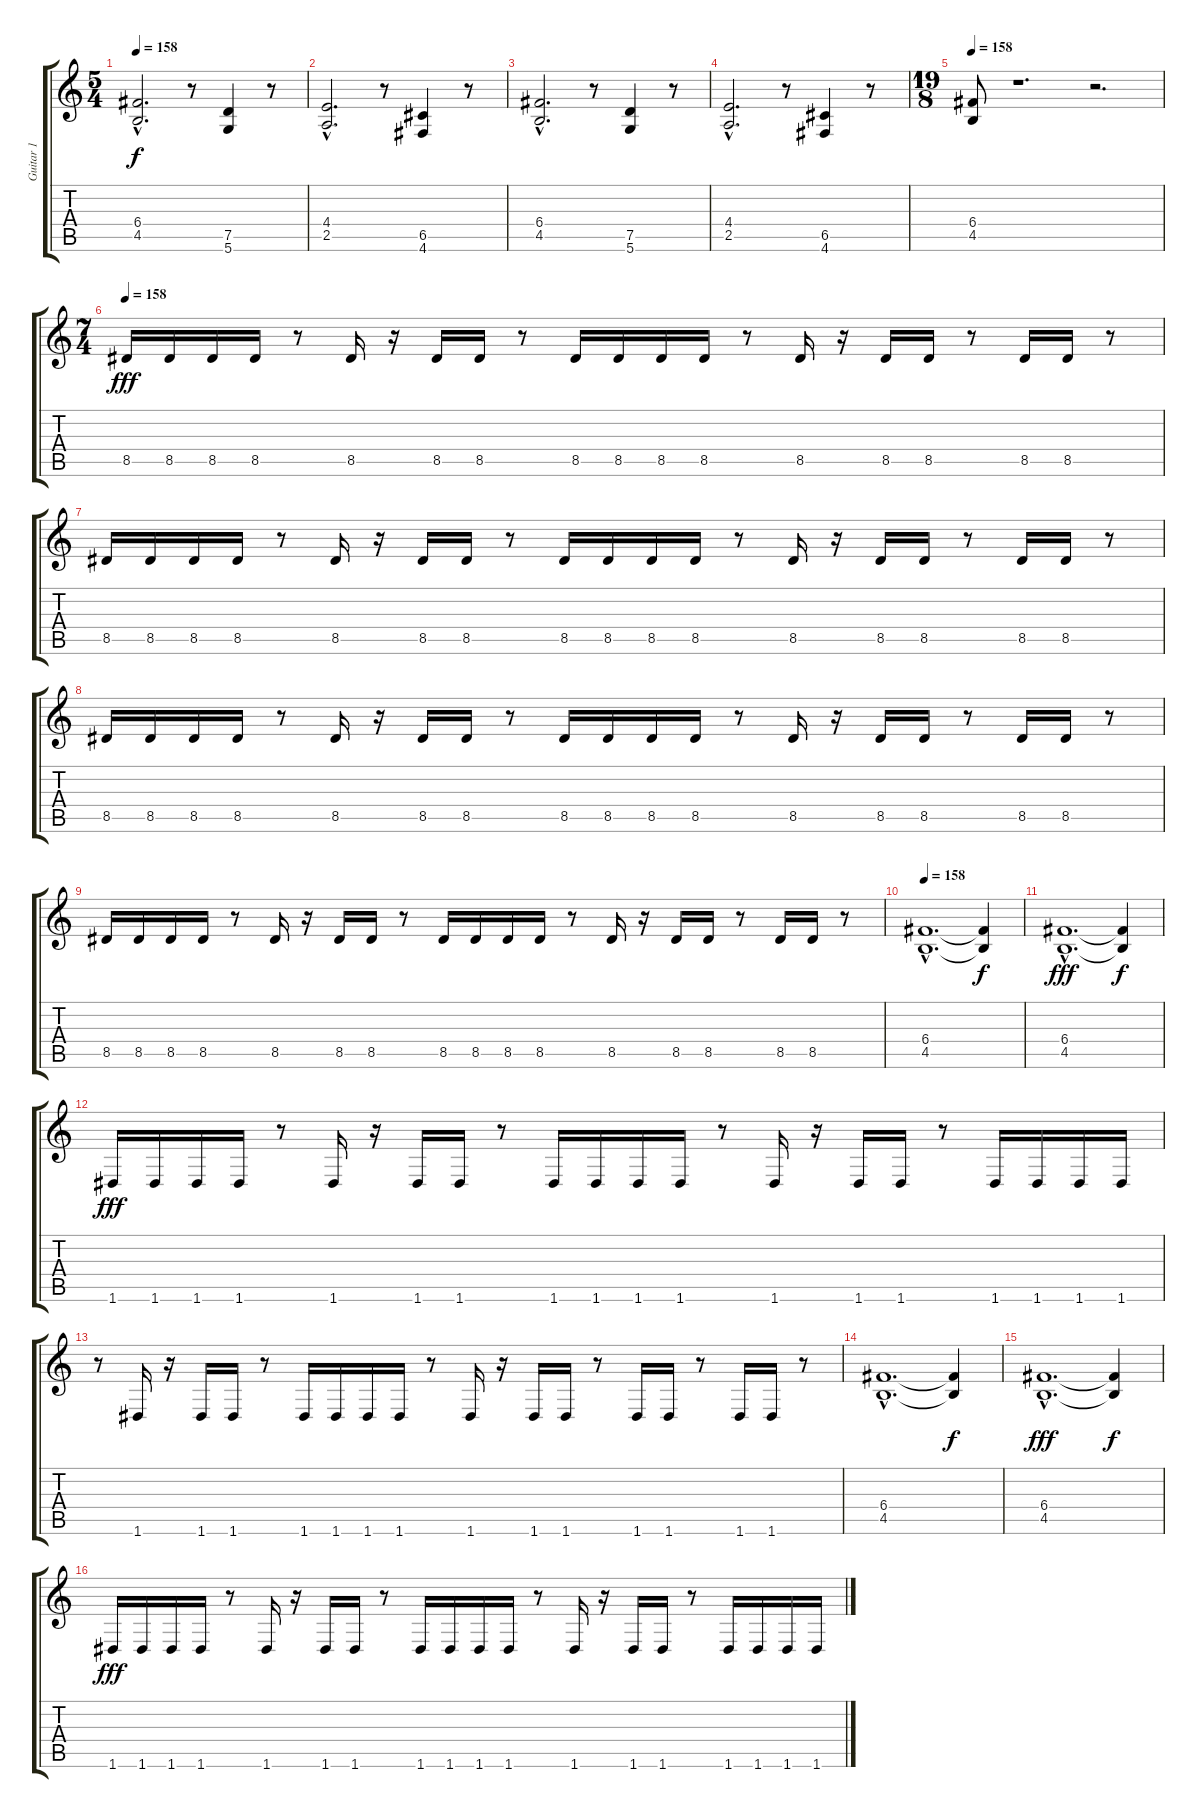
\track ("Guitar 1" "Guitar 1") {instrument acousticguitarsteel}
\staff {score tabs}
\tuning (D4 A3 F3 C3 G2 D2) {hide}
\ts (5 4)
\tempo 158
\clef g2
\ks c
(6.4{hac} 4.5{hac}).2{d dy f} r.8 (7.5 5.6).4 r.8 |
(4.4{hac} 2.5{hac}).2{d} r.8 (6.5 4.6).4 r.8 |
(6.4{hac} 4.5{hac}).2{d} r.8 (7.5 5.6).4 r.8 |
(4.4{hac} 2.5{hac}).2{d} r.8 (6.5 4.6).4 r.8 |
\ts (19 8)
\tempo 158
(6.4 4.5).8 r.1{d} r.2{d} |
\ts (7 4)
\tempo 158
8.5.16{dy fff volume 16 instrument distortionguitar} 8.5.16 8.5.16 8.5.16 r.8 8.5.16 r.16 8.5.16 8.5.16 r.8 8.5.16 8.5.16 8.5.16 8.5.16 r.8 8.5.16 r.16 8.5.16 8.5.16 r.8 8.5.16 8.5.16 r.8 |
8.5.16 8.5.16 8.5.16 8.5.16 r.8 8.5.16 r.16 8.5.16 8.5.16 r.8 8.5.16 8.5.16 8.5.16 8.5.16 r.8 8.5.16 r.16 8.5.16 8.5.16 r.8 8.5.16 8.5.16 r.8 |
8.5.16 8.5.16 8.5.16 8.5.16 r.8 8.5.16 r.16 8.5.16 8.5.16 r.8 8.5.16 8.5.16 8.5.16 8.5.16 r.8 8.5.16 r.16 8.5.16 8.5.16 r.8 8.5.16 8.5.16 r.8 |
8.5.16 8.5.16 8.5.16 8.5.16 r.8 8.5.16 r.16 8.5.16 8.5.16 r.8 8.5.16 8.5.16 8.5.16 8.5.16 r.8 8.5.16 r.16 8.5.16 8.5.16 r.8 8.5.16 8.5.16 r.8 |
\tempo 158
(6.4{hac} 4.5{hac}).1{d} (6.4{t} 4.5{t}).4{dy f} |
(6.4{hac} 4.5{hac}).1{d dy fff} (6.4{t} 4.5{t}).4{dy f} |
1.6.16{dy fff} 1.6.16 1.6.16 1.6.16 r.8 1.6.16 r.16 1.6.16 1.6.16 r.8 1.6.16 1.6.16 1.6.16 1.6.16 r.8 1.6.16 r.16 1.6.16 1.6.16 r.8 1.6.16 1.6.16 1.6.16 1.6.16 |
r.8 1.6.16 r.16 1.6.16 1.6.16 r.8 1.6.16 1.6.16 1.6.16 1.6.16 r.8 1.6.16 r.16 1.6.16 1.6.16 r.8 1.6.16 1.6.16 r.8 1.6.16 1.6.16 r.8 |
(6.4{hac} 4.5{hac}).1{d} (6.4{t} 4.5{t}).4{dy f} |
(6.4{hac} 4.5{hac}).1{d dy fff} (6.4{t} 4.5{t}).4{dy f} |
1.6.16{dy fff} 1.6.16 1.6.16 1.6.16 r.8 1.6.16 r.16 1.6.16 1.6.16 r.8 1.6.16 1.6.16 1.6.16 1.6.16 r.8 1.6.16 r.16 1.6.16 1.6.16 r.8 1.6.16 1.6.16 1.6.16 1.6.16
